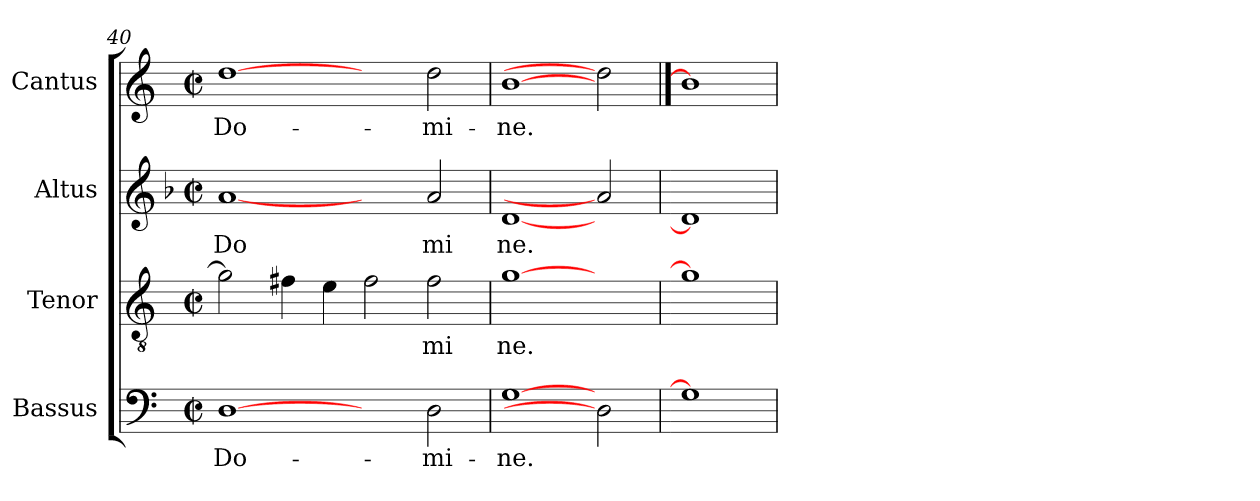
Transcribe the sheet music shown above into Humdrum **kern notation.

**kern	**text	**kern	**text	**kern	**text	**kern	**text
*part4	*part4	*part3	*part3	*part2	*part2	*part1	*part1
*staff4	*staff4	*staff3	*staff3	*staff2	*staff2	*staff1	*staff1
*I"Bassus	*	*I"Tenor	*	*I"Altus	*	*I"Cantus	*
*clefF4	*	*clefGv2	*	*clefG2	*	*clefG2	*
*	*	*	*	*k[b-]	*	*	*
*	*	*	*	*F:	*	*	*
*M2/2	*	*M2/2	*	*M2/2	*	*M2/2	*
*met(c|)	*	*met(c|)	*	*met(c|)	*	*met(c|)	*
=40	=40	=40	=40	=40	=40	=40	=40
!	!LO:LY:b:cj	!	!	!	!LO:LY:b:cj	!	!LO:LY:b:cj
[1D	Do-	2g\]	.	[1a	Do	[1dd	Do-
.	.	4f#X\	.	.	.	.	.
.	.	4e\	.	.	.	.	.
2ryy	.	2f#\	.	2ryy	.	2ryy	.
!	!LO:LY:b:cj	!	!LO:LY:b:cj	!	!LO:LY:b:cj	!	!LO:LY:b:cj
2D\	-mi-	2f#\	mi	2a/	mi	2dd\	-mi-
=41	=41	=41	=41	=41	=41	=41	=41
!	!LO:LY:b:cj	!	!LO:LY:b:cj	!	!LO:LY:b:cj	!	!LO:LY:b:cj
[1G	-ne.	[1g	ne.	[1d	ne.	[1b	-ne.
2D]	.	2ryy	.	2a]	.	2dd]	.
=42	==42	=42	==42	=42	==42	==42	==42
1G]	.	1g]	.	1d]	.	1b]	.
=	=	=	=	=	=	=	=
*-	*-	*-	*-	*-	*-	*-	*-
